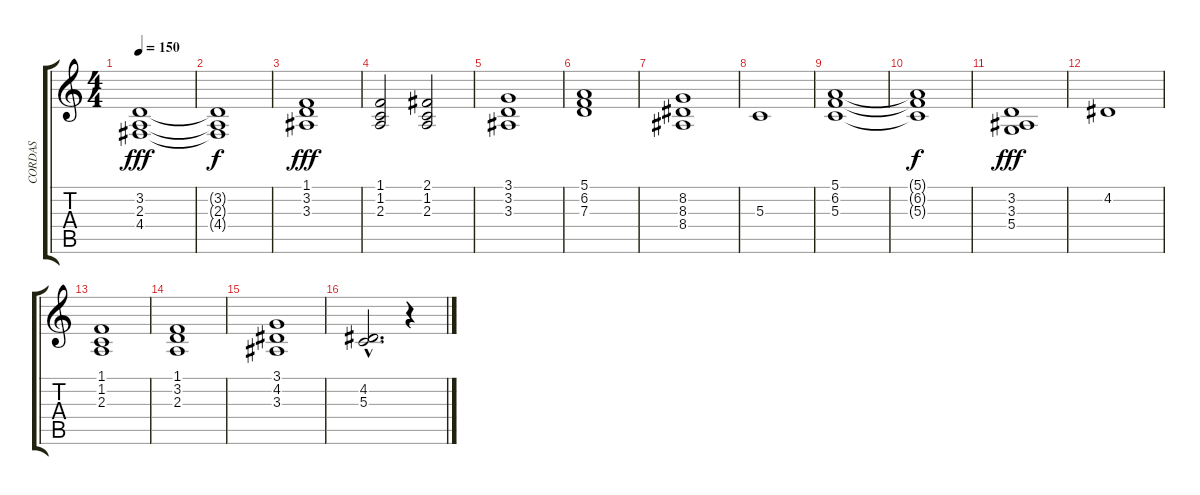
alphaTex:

\track ("CORDAS" "CORDAS") {instrument stringensemble1}
\staff {score tabs}
\tuning (E4 B3 G3 D3 A2 E2) {hide}
\ts (4 4)
\tempo 150
\clef g2
\ks c
(3.2 2.3 4.4).1{dy fff} |
(3.2{t} 2.3{t} 4.4{t}).1{dy f} |
(1.1 3.2 3.3).1{dy fff} |
(1.1 1.2 2.3).2 (2.1 1.2 2.3).2 |
(3.1 3.2 3.3).1 |
(5.1 6.2 7.3).1 |
(8.2 8.3 8.4).1 |
5.3.1 |
(5.1 6.2 5.3).1 |
(5.1{t} 6.2{t} 5.3{t}).1{dy f} |
(3.2 3.3 5.4).1{dy fff} |
4.2.1 |
(1.1 1.2 2.3).1 |
(1.1 3.2 2.3).1 |
(3.1 4.2 3.3).1 |
(4.2{hac} 5.3{hac}).2{d} r.4
